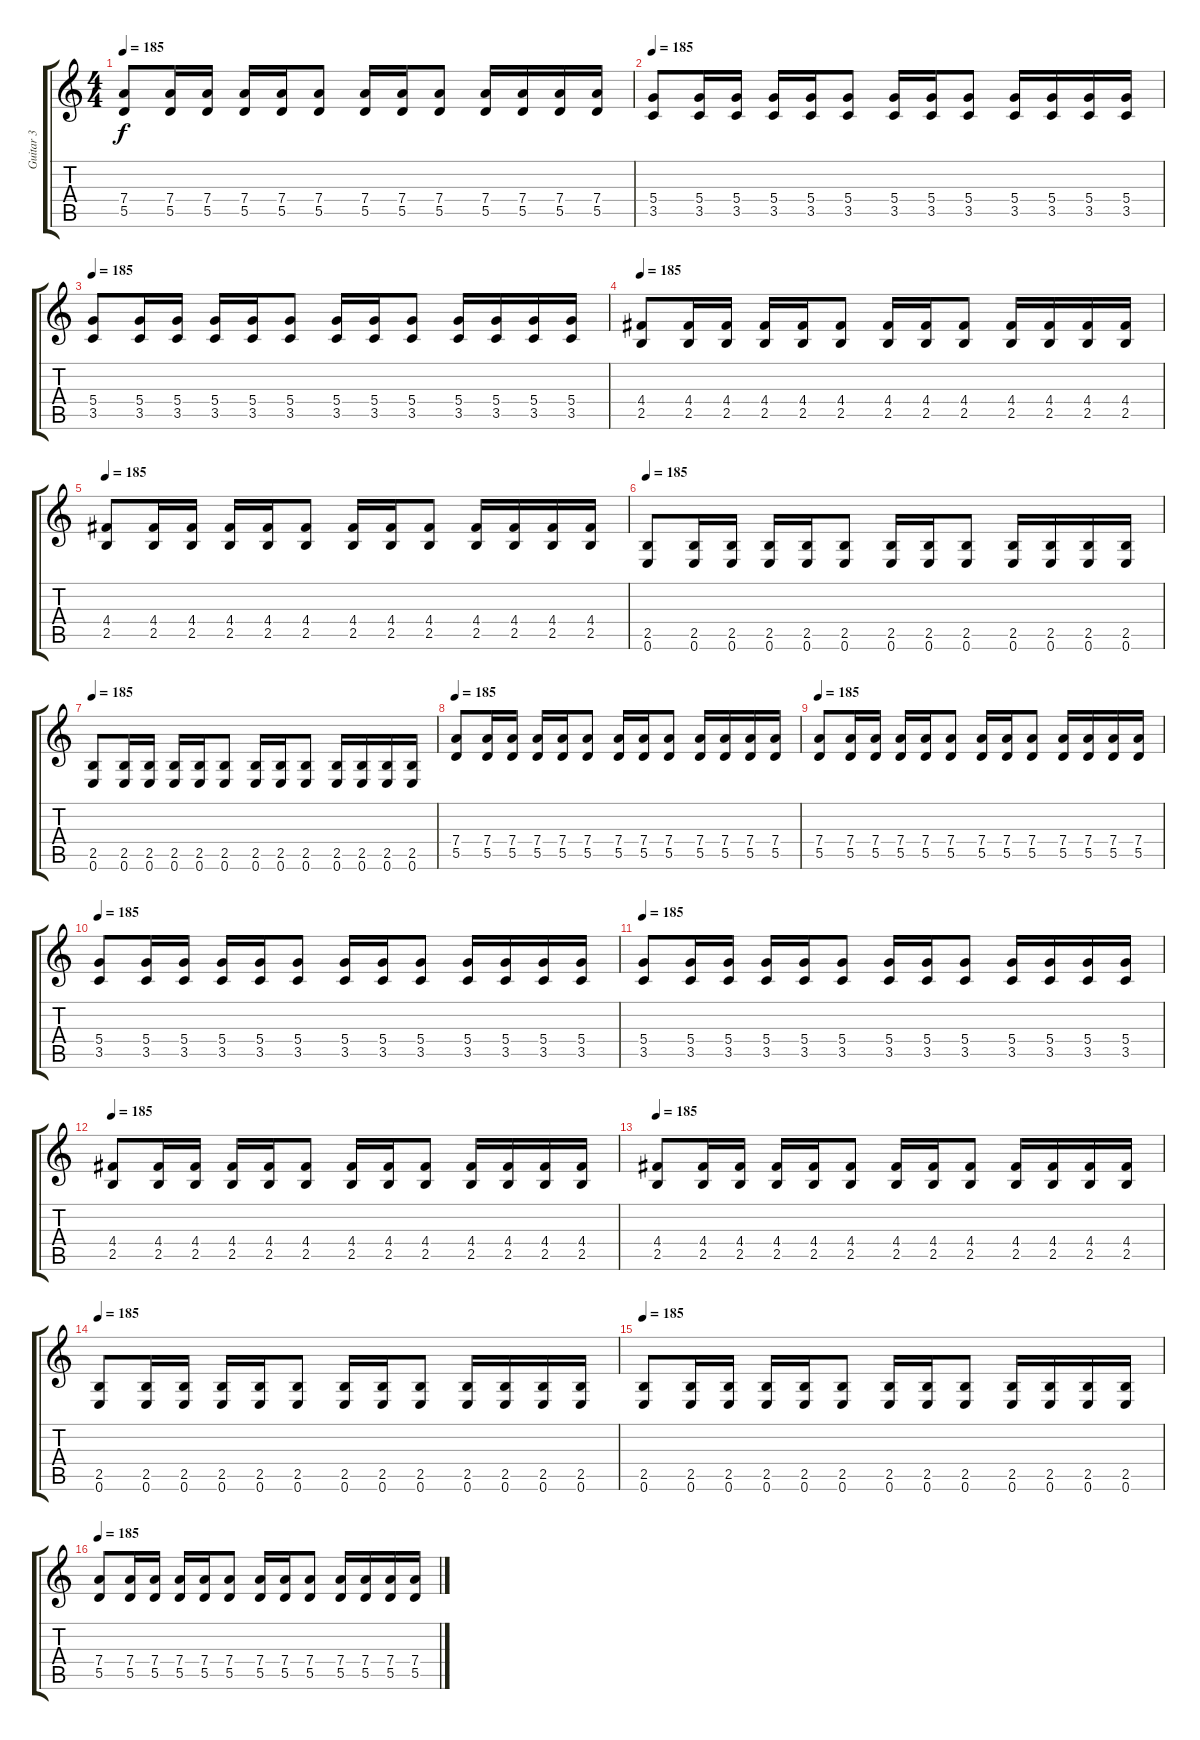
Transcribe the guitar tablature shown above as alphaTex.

\track ("Guitar 3 " "Guitar 3 ") {instrument distortionguitar}
\staff {score tabs}
\tuning (E4 B3 G3 D3 A2 E2) {hide}
\ts (4 4)
\tempo 185
\clef g2
\ks c
(7.4 5.5).8{dy f} (7.4 5.5).16 (7.4 5.5).16 (7.4 5.5).16 (7.4 5.5).16 (7.4 5.5).8 (7.4 5.5).16 (7.4 5.5).16 (7.4 5.5).8 (7.4 5.5).16 (7.4 5.5).16 (7.4 5.5).16 (7.4 5.5).16 |
\tempo 185
(5.4 3.5).8 (5.4 3.5).16 (5.4 3.5).16 (5.4 3.5).16 (5.4 3.5).16 (5.4 3.5).8 (5.4 3.5).16 (5.4 3.5).16 (5.4 3.5).8 (5.4 3.5).16 (5.4 3.5).16 (5.4 3.5).16 (5.4 3.5).16 |
\tempo 185
(5.4 3.5).8 (5.4 3.5).16 (5.4 3.5).16 (5.4 3.5).16 (5.4 3.5).16 (5.4 3.5).8 (5.4 3.5).16 (5.4 3.5).16 (5.4 3.5).8 (5.4 3.5).16 (5.4 3.5).16 (5.4 3.5).16 (5.4 3.5).16 |
\tempo 185
(4.4 2.5).8 (4.4 2.5).16 (4.4 2.5).16 (4.4 2.5).16 (4.4 2.5).16 (4.4 2.5).8 (4.4 2.5).16 (4.4 2.5).16 (4.4 2.5).8 (4.4 2.5).16 (4.4 2.5).16 (4.4 2.5).16 (4.4 2.5).16 |
\tempo 185
(4.4 2.5).8 (4.4 2.5).16 (4.4 2.5).16 (4.4 2.5).16 (4.4 2.5).16 (4.4 2.5).8 (4.4 2.5).16 (4.4 2.5).16 (4.4 2.5).8 (4.4 2.5).16 (4.4 2.5).16 (4.4 2.5).16 (4.4 2.5).16 |
\tempo 185
(2.5 0.6).8{volume 9} (2.5 0.6).16 (2.5 0.6).16 (2.5 0.6).16 (2.5 0.6).16 (2.5 0.6).8 (2.5 0.6).16 (2.5 0.6).16 (2.5 0.6).8 (2.5 0.6).16 (2.5 0.6).16 (2.5 0.6).16 (2.5 0.6).16 |
\tempo 185
(2.5 0.6).8 (2.5 0.6).16 (2.5 0.6).16 (2.5 0.6).16 (2.5 0.6).16 (2.5 0.6).8 (2.5 0.6).16 (2.5 0.6).16 (2.5 0.6).8 (2.5 0.6).16 (2.5 0.6).16 (2.5 0.6).16 (2.5 0.6).16 |
\tempo 185
(7.4 5.5).8 (7.4 5.5).16 (7.4 5.5).16 (7.4 5.5).16 (7.4 5.5).16 (7.4 5.5).8 (7.4 5.5).16 (7.4 5.5).16 (7.4 5.5).8 (7.4 5.5).16 (7.4 5.5).16 (7.4 5.5).16 (7.4 5.5).16 |
\tempo 185
(7.4 5.5).8 (7.4 5.5).16 (7.4 5.5).16 (7.4 5.5).16 (7.4 5.5).16 (7.4 5.5).8 (7.4 5.5).16 (7.4 5.5).16 (7.4 5.5).8 (7.4 5.5).16 (7.4 5.5).16 (7.4 5.5).16 (7.4 5.5).16 |
\tempo 185
(5.4 3.5).8 (5.4 3.5).16 (5.4 3.5).16 (5.4 3.5).16 (5.4 3.5).16 (5.4 3.5).8 (5.4 3.5).16 (5.4 3.5).16 (5.4 3.5).8 (5.4 3.5).16 (5.4 3.5).16 (5.4 3.5).16 (5.4 3.5).16 |
\tempo 185
(5.4 3.5).8 (5.4 3.5).16 (5.4 3.5).16 (5.4 3.5).16 (5.4 3.5).16 (5.4 3.5).8 (5.4 3.5).16 (5.4 3.5).16 (5.4 3.5).8 (5.4 3.5).16 (5.4 3.5).16 (5.4 3.5).16 (5.4 3.5).16 |
\tempo 185
(4.4 2.5).8 (4.4 2.5).16 (4.4 2.5).16 (4.4 2.5).16 (4.4 2.5).16 (4.4 2.5).8 (4.4 2.5).16 (4.4 2.5).16 (4.4 2.5).8 (4.4 2.5).16 (4.4 2.5).16 (4.4 2.5).16 (4.4 2.5).16 |
\tempo 185
(4.4 2.5).8 (4.4 2.5).16 (4.4 2.5).16 (4.4 2.5).16 (4.4 2.5).16 (4.4 2.5).8 (4.4 2.5).16 (4.4 2.5).16 (4.4 2.5).8 (4.4 2.5).16 (4.4 2.5).16 (4.4 2.5).16 (4.4 2.5).16 |
\tempo 185
(2.5 0.6).8{volume 9} (2.5 0.6).16 (2.5 0.6).16 (2.5 0.6).16 (2.5 0.6).16 (2.5 0.6).8 (2.5 0.6).16 (2.5 0.6).16 (2.5 0.6).8 (2.5 0.6).16 (2.5 0.6).16 (2.5 0.6).16 (2.5 0.6).16 |
\tempo 185
(2.5 0.6).8 (2.5 0.6).16 (2.5 0.6).16 (2.5 0.6).16 (2.5 0.6).16 (2.5 0.6).8 (2.5 0.6).16 (2.5 0.6).16 (2.5 0.6).8 (2.5 0.6).16 (2.5 0.6).16 (2.5 0.6).16 (2.5 0.6).16 |
\tempo 185
(7.4 5.5).8 (7.4 5.5).16 (7.4 5.5).16 (7.4 5.5).16 (7.4 5.5).16 (7.4 5.5).8 (7.4 5.5).16 (7.4 5.5).16 (7.4 5.5).8 (7.4 5.5).16 (7.4 5.5).16 (7.4 5.5).16 (7.4 5.5).16
